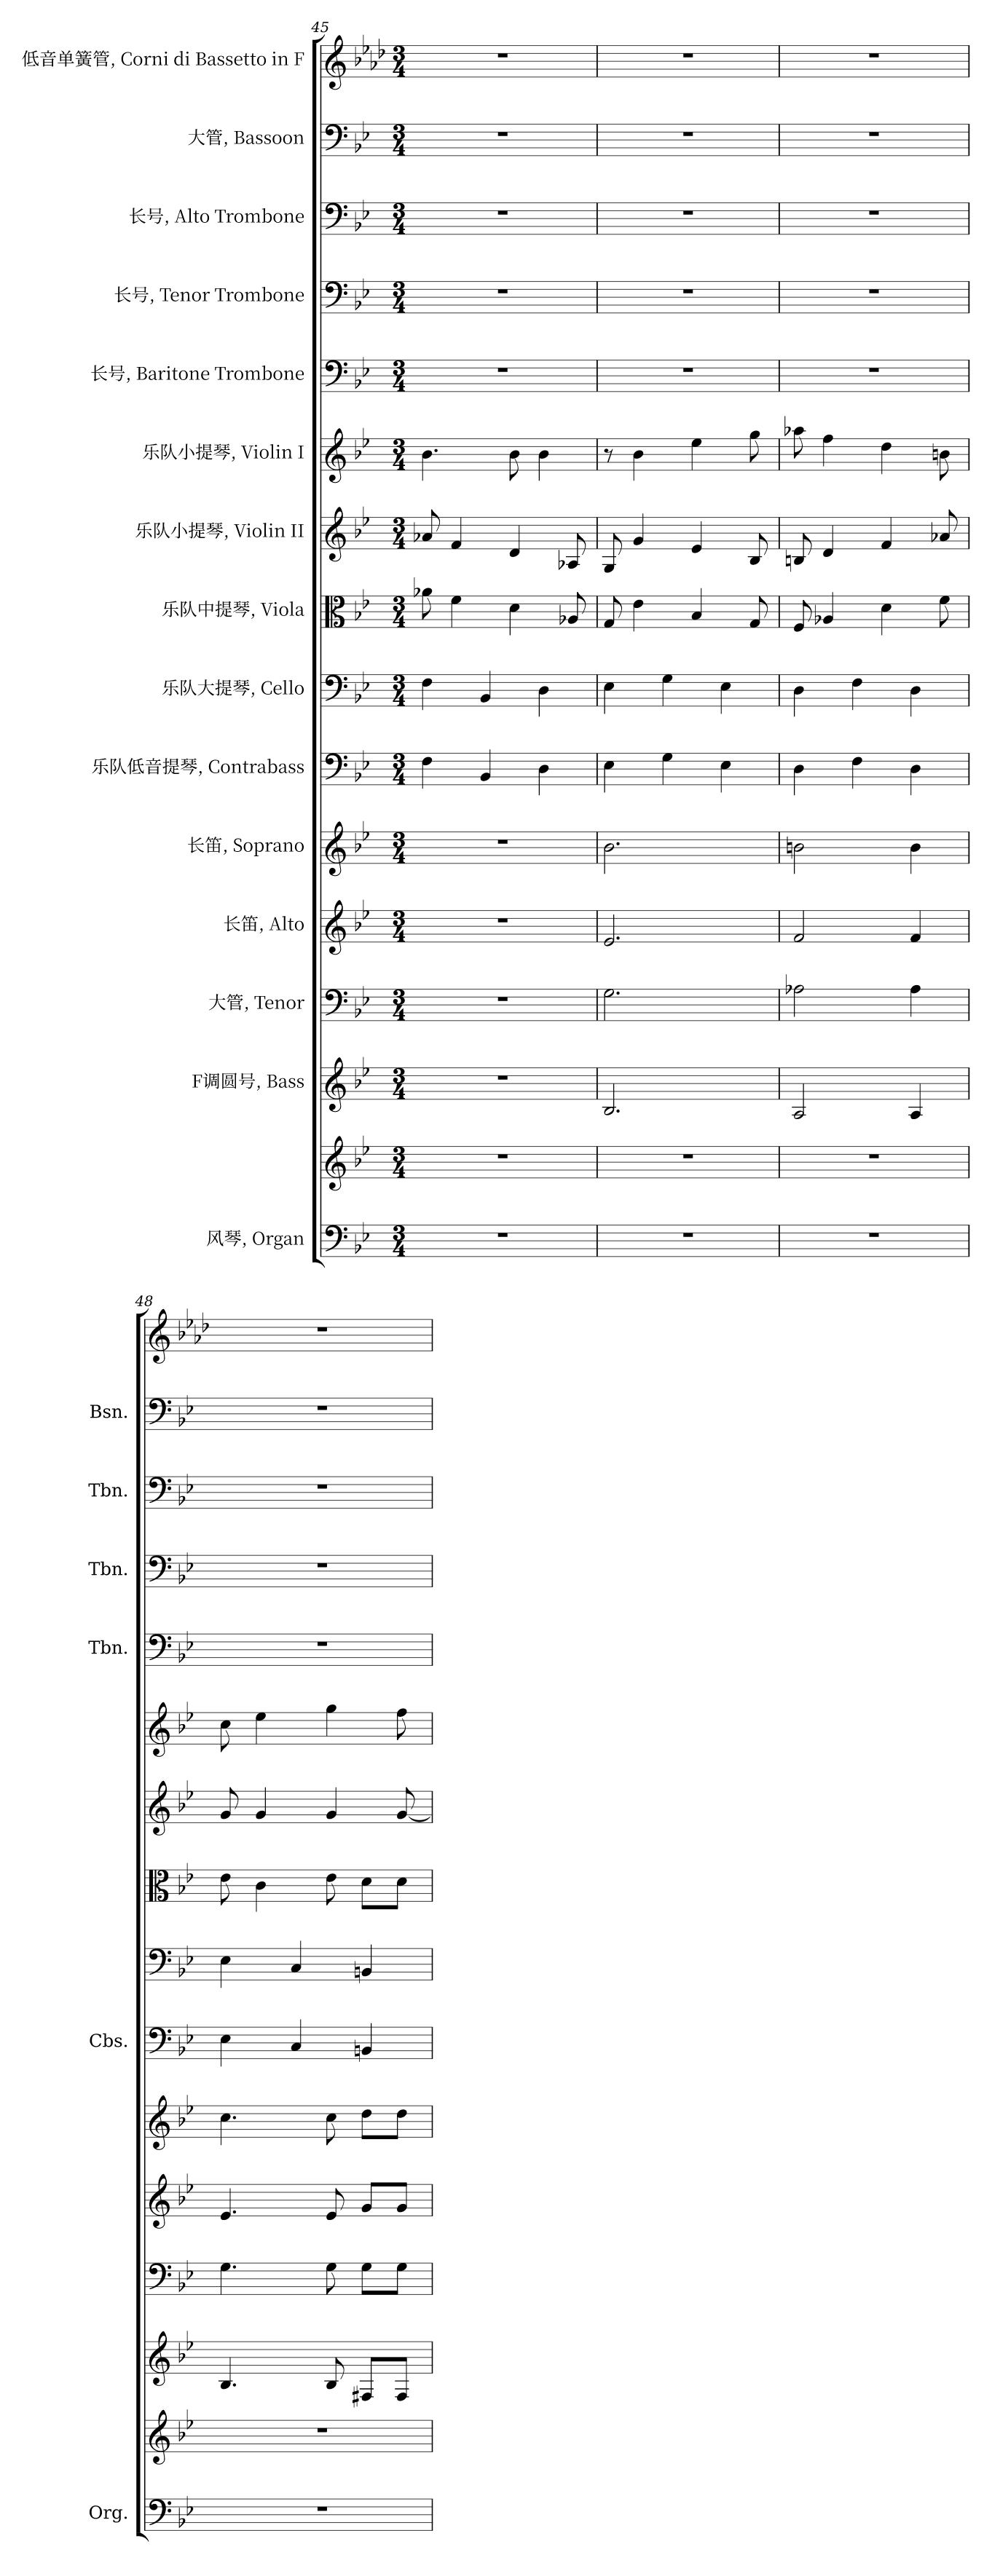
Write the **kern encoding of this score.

**kern	**kern	**kern	**kern	**kern	**kern	**kern	**kern	**kern	**kern	**kern	**kern	**kern	**kern	**kern	**kern
*part15	*part15	*part14	*part13	*part12	*part11	*part10	*part9	*part8	*part7	*part6	*part5	*part4	*part3	*part2	*part1
*staff16	*staff15	*staff14	*staff13	*staff12	*staff11	*staff10	*staff9	*staff8	*staff7	*staff6	*staff5	*staff4	*staff3	*staff2	*staff1
*I"风琴, Organ	*	*I"F调圆号, Bass	*I"大管, Tenor	*I"长笛, Alto	*I"长笛, Soprano	*I"乐队低音提琴, Contrabass	*I"乐队大提琴, Cello	*I"乐队中提琴, Viola	*I"乐队小提琴, Violin II	*I"乐队小提琴, Violin I	*I"长号, Baritone Trombone	*I"长号, Tenor Trombone	*I"长号, Alto Trombone	*I"大管, Bassoon	*I"低音单簧管, Corni di Bassetto in F
*I'Org.	*	*	*	*	*	*I'Cbs.	*	*	*	*	*I'Tbn.	*I'Tbn.	*I'Tbn.	*I'Bsn.	*
*clefF4	*clefG2	*clefG2	*clefF4	*clefG2	*clefG2	*clefF4	*clefF4	*clefC3	*clefG2	*clefG2	*clefF4	*clefF4	*clefF4	*clefF4	*clefG2
*	*	*ITrd4c7	*	*	*	*ITrd7c12	*	*	*	*	*	*	*	*	*ITrd8c14
*k[b-e-]	*k[b-e-]	*k[b-e-a-]	*k[b-e-]	*k[b-e-]	*k[b-e-]	*k[b-e-]	*k[b-e-]	*k[b-e-]	*k[b-e-]	*k[b-e-]	*k[b-e-]	*k[b-e-]	*k[b-e-]	*k[b-e-]	*k[b-e-a-d-]
*M3/4	*M3/4	*M3/4	*M3/4	*M3/4	*M3/4	*M3/4	*M3/4	*M3/4	*M3/4	*M3/4	*M3/4	*M3/4	*M3/4	*M3/4	*M3/4
=45	=45	=45	=45	=45	=45	=45	=45	=45	=45	=45	=45	=45	=45	=45	=45
2.r	2.r	2.r	2.r	2.r	2.r	4FF\	4F\	8a-X\	8a-X/	4.b-\	2.r	2.r	2.r	2.r	2.r
.	.	.	.	.	.	.	.	4f\	4f/	.	.	.	.	.	.
.	.	.	.	.	.	4BBB-/	4BB-/	.	.	.	.	.	.	.	.
.	.	.	.	.	.	.	.	4d\	4d/	8b-\	.	.	.	.	.
.	.	.	.	.	.	4DD\	4D\	.	.	4b-\	.	.	.	.	.
.	.	.	.	.	.	.	.	8A-X/	8A-X/	.	.	.	.	.	.
!!LO:PB:g=z
=46	=46	=46	=46	=46	=46	=46	=46	=46	=46	=46	=46	=46	=46	=46	=46
2.r	2.r	2.E-/	2.G\	2.e-/	2.b-\	4EE-\	4E-\	8G/	8G/	8r	2.r	2.r	2.r	2.r	2.r
.	.	.	.	.	.	.	.	4e-\	4g/	4b-\	.	.	.	.	.
.	.	.	.	.	.	4GG\	4G\	.	.	.	.	.	.	.	.
.	.	.	.	.	.	.	.	4B-/	4e-/	4ee-\	.	.	.	.	.
.	.	.	.	.	.	4EE-\	4E-\	.	.	.	.	.	.	.	.
.	.	.	.	.	.	.	.	8G/	8B-/	8gg\	.	.	.	.	.
=47	=47	=47	=47	=47	=47	=47	=47	=47	=47	=47	=47	=47	=47	=47	=47
2.r	2.r	2D/	2A-X\	2f/	2bn\	4DD\	4D\	8F/	8Bn/	8aa-X\	2.r	2.r	2.r	2.r	2.r
.	.	.	.	.	.	.	.	4A-X/	4d/	4ff\	.	.	.	.	.
.	.	.	.	.	.	4FF\	4F\	.	.	.	.	.	.	.	.
.	.	.	.	.	.	.	.	4d\	4f/	4dd\	.	.	.	.	.
.	.	4D/	4A-\	4f/	4b\	4DD\	4D\	.	.	.	.	.	.	.	.
.	.	.	.	.	.	.	.	8f\	8a-X/	8bn\	.	.	.	.	.
=48	=48	=48	=48	=48	=48	=48	=48	=48	=48	=48	=48	=48	=48	=48	=48
2.r	2.r	4.E-/	4.G\	4.e-/	4.cc\	4EE-\	4E-\	8e-\	8g/	8cc\	2.r	2.r	2.r	2.r	2.r
.	.	.	.	.	.	.	.	4c\	4g/	4ee-\	.	.	.	.	.
.	.	.	.	.	.	4CC/	4C/	.	.	.	.	.	.	.	.
.	.	8E-/	8G\	8e-/	8cc\	.	.	8e-\	4g/	4gg\	.	.	.	.	.
.	.	8BBn/L	8G\L	8g/L	8dd\L	4BBBn/	4BBn/	8d\L	.	.	.	.	.	.	.
.	.	8BB/J	8G\J	8g/J	8dd\J	.	.	8d\J	[8g/	8ff\	.	.	.	.	.
=	=	=	=	=	=	=	=	=	=	=	=	=	=	=	=
*-	*-	*-	*-	*-	*-	*-	*-	*-	*-	*-	*-	*-	*-	*-	*-
